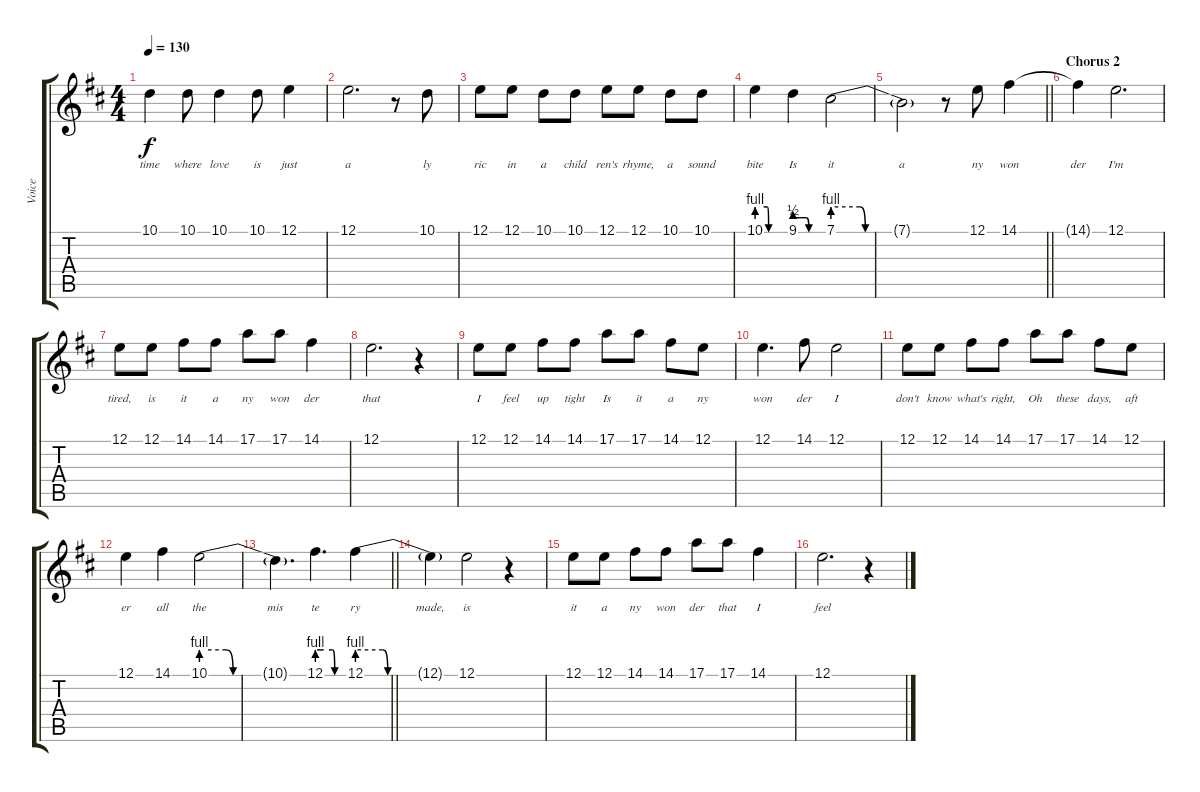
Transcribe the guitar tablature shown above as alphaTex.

\track ("Voice" "Voice") {instrument flute}
\staff {score tabs}
\tuning (E4 B3 G3 D3 A2 E2) {hide}
\ts (4 4)
\tempo 130
\clef g2
\ks d
10.1.4{lyrics (0 "time") lyrics (1 "") lyrics (2 "") lyrics (3 "") lyrics (4 "") dy f} 10.1.8{lyrics (0 "where") lyrics (1 "") lyrics (2 "") lyrics (3 "") lyrics (4 "")} 10.1.4{lyrics (0 "love") lyrics (1 "") lyrics (2 "") lyrics (3 "") lyrics (4 "")} 10.1.8{lyrics (0 "is") lyrics (1 "") lyrics (2 "") lyrics (3 "") lyrics (4 "")} 12.1.4{lyrics (0 "just") lyrics (1 "") lyrics (2 "") lyrics (3 "") lyrics (4 "")} |
12.1.2{d lyrics (0 "a") lyrics (1 "") lyrics (2 "") lyrics (3 "") lyrics (4 "")} r.8 10.1.8{lyrics (0 "ly") lyrics (1 "") lyrics (2 "") lyrics (3 "") lyrics (4 "")} |
12.1.8{lyrics (0 "ric") lyrics (1 "") lyrics (2 "") lyrics (3 "") lyrics (4 "")} 12.1.8{lyrics (0 "in") lyrics (1 "") lyrics (2 "") lyrics (3 "") lyrics (4 "")} 10.1.8{lyrics (0 "a") lyrics (1 "") lyrics (2 "") lyrics (3 "") lyrics (4 "")} 10.1.8{lyrics (0 "child") lyrics (1 "") lyrics (2 "") lyrics (3 "") lyrics (4 "")} 12.1.8{lyrics (0 "ren's") lyrics (1 "") lyrics (2 "") lyrics (3 "") lyrics (4 "")} 12.1.8{lyrics (0 "rhyme,") lyrics (1 "") lyrics (2 "") lyrics (3 "") lyrics (4 "")} 10.1.8{lyrics (0 "a") lyrics (1 "") lyrics (2 "") lyrics (3 "") lyrics (4 "")} 10.1.8{lyrics (0 "sound") lyrics (1 "") lyrics (2 "") lyrics (3 "") lyrics (4 "")} |
10.1{be (custom 0 4 22 4 25 0 60 0)}.4{lyrics (0 "bite") lyrics (1 "") lyrics (2 "") lyrics (3 "") lyrics (4 "")} 9.1{be (custom 0 2 15 2 25 2 30 0 60 0)}.4{lyrics (0 "Is") lyrics (1 "") lyrics (2 "") lyrics (3 "") lyrics (4 "")} 7.1{be (custom 0 4 15 4 18 0 60 0)}.2{lyrics (0 "it") lyrics (1 "") lyrics (2 "") lyrics (3 "") lyrics (4 "")} |
\barLineRight lightlight
7.1{t}.2{lyrics (0 "a") lyrics (1 "") lyrics (2 "") lyrics (3 "") lyrics (4 "")} r.8 12.1.8{lyrics (0 "ny") lyrics (1 "") lyrics (2 "") lyrics (3 "") lyrics (4 "")} 14.1.4{lyrics (0 "won") lyrics (1 "") lyrics (2 "") lyrics (3 "") lyrics (4 "")} |
\section ("" "Chorus 2")
14.1{t}.4{lyrics (0 "der") lyrics (1 "") lyrics (2 "") lyrics (3 "") lyrics (4 "")} 12.1.2{d lyrics (0 "I'm") lyrics (1 "") lyrics (2 "") lyrics (3 "") lyrics (4 "")} |
12.1.8{lyrics (0 "tired,") lyrics (1 "") lyrics (2 "") lyrics (3 "") lyrics (4 "")} 12.1.8{lyrics (0 "is") lyrics (1 "") lyrics (2 "") lyrics (3 "") lyrics (4 "")} 14.1.8{lyrics (0 "it") lyrics (1 "") lyrics (2 "") lyrics (3 "") lyrics (4 "")} 14.1.8{lyrics (0 "a") lyrics (1 "") lyrics (2 "") lyrics (3 "") lyrics (4 "")} 17.1.8{lyrics (0 "ny") lyrics (1 "") lyrics (2 "") lyrics (3 "") lyrics (4 "")} 17.1.8{lyrics (0 "won") lyrics (1 "") lyrics (2 "") lyrics (3 "") lyrics (4 "")} 14.1.4{lyrics (0 "der") lyrics (1 "") lyrics (2 "") lyrics (3 "") lyrics (4 "")} |
12.1.2{d lyrics (0 "that") lyrics (1 "") lyrics (2 "") lyrics (3 "") lyrics (4 "")} r.4 |
12.1.8{lyrics (0 "I") lyrics (1 "") lyrics (2 "") lyrics (3 "") lyrics (4 "")} 12.1.8{lyrics (0 "feel") lyrics (1 "") lyrics (2 "") lyrics (3 "") lyrics (4 "")} 14.1.8{lyrics (0 "up") lyrics (1 "") lyrics (2 "") lyrics (3 "") lyrics (4 "")} 14.1.8{lyrics (0 "tight") lyrics (1 "") lyrics (2 "") lyrics (3 "") lyrics (4 "")} 17.1.8{lyrics (0 "Is") lyrics (1 "") lyrics (2 "") lyrics (3 "") lyrics (4 "")} 17.1.8{lyrics (0 "it") lyrics (1 "") lyrics (2 "") lyrics (3 "") lyrics (4 "")} 14.1.8{lyrics (0 "a") lyrics (1 "") lyrics (2 "") lyrics (3 "") lyrics (4 "")} 12.1.8{lyrics (0 "ny") lyrics (1 "") lyrics (2 "") lyrics (3 "") lyrics (4 "")} |
12.1.4{d lyrics (0 "won") lyrics (1 "") lyrics (2 "") lyrics (3 "") lyrics (4 "")} 14.1.8{lyrics (0 "der") lyrics (1 "") lyrics (2 "") lyrics (3 "") lyrics (4 "")} 12.1.2{lyrics (0 "I") lyrics (1 "") lyrics (2 "") lyrics (3 "") lyrics (4 "")} |
12.1.8{lyrics (0 "don't") lyrics (1 "") lyrics (2 "") lyrics (3 "") lyrics (4 "")} 12.1.8{lyrics (0 "know") lyrics (1 "") lyrics (2 "") lyrics (3 "") lyrics (4 "")} 14.1.8{lyrics (0 "what's") lyrics (1 "") lyrics (2 "") lyrics (3 "") lyrics (4 "")} 14.1.8{lyrics (0 "right,") lyrics (1 "") lyrics (2 "") lyrics (3 "") lyrics (4 "")} 17.1.8{lyrics (0 "Oh") lyrics (1 "") lyrics (2 "") lyrics (3 "") lyrics (4 "")} 17.1.8{lyrics (0 "these") lyrics (1 "") lyrics (2 "") lyrics (3 "") lyrics (4 "")} 14.1.8{lyrics (0 "days,") lyrics (1 "") lyrics (2 "") lyrics (3 "") lyrics (4 "")} 12.1.8{lyrics (0 "aft") lyrics (1 "") lyrics (2 "") lyrics (3 "") lyrics (4 "")} |
12.1.4{lyrics (0 "er") lyrics (1 "") lyrics (2 "") lyrics (3 "") lyrics (4 "")} 14.1.4{lyrics (0 "all") lyrics (1 "") lyrics (2 "") lyrics (3 "") lyrics (4 "")} 10.1{be (custom 0 4 14 4 18 0 60 0)}.2{lyrics (0 "the") lyrics (1 "") lyrics (2 "") lyrics (3 "") lyrics (4 "")} |
\barLineRight lightlight
10.1{t}.4{d lyrics (0 "mis") lyrics (1 "") lyrics (2 "") lyrics (3 "") lyrics (4 "")} 12.1{be (custom 0 4 15 4 35 4 40 0 60 0)}.4{d lyrics (0 "te") lyrics (1 "") lyrics (2 "") lyrics (3 "") lyrics (4 "")} 12.1{be (custom 0 4 15 4 18 0 30 0 60 0)}.4{lyrics (0 "ry") lyrics (1 "") lyrics (2 "") lyrics (3 "") lyrics (4 "")} |
12.1{t}.4{lyrics (0 "made,") lyrics (1 "") lyrics (2 "") lyrics (3 "") lyrics (4 "")} 12.1.2{lyrics (0 "is") lyrics (1 "") lyrics (2 "") lyrics (3 "") lyrics (4 "")} r.4 |
12.1.8{lyrics (0 "it") lyrics (1 "") lyrics (2 "") lyrics (3 "") lyrics (4 "")} 12.1.8{lyrics (0 "a") lyrics (1 "") lyrics (2 "") lyrics (3 "") lyrics (4 "")} 14.1.8{lyrics (0 "ny") lyrics (1 "") lyrics (2 "") lyrics (3 "") lyrics (4 "")} 14.1.8{lyrics (0 "won") lyrics (1 "") lyrics (2 "") lyrics (3 "") lyrics (4 "")} 17.1.8{lyrics (0 "der") lyrics (1 "") lyrics (2 "") lyrics (3 "") lyrics (4 "")} 17.1.8{lyrics (0 "that") lyrics (1 "") lyrics (2 "") lyrics (3 "") lyrics (4 "")} 14.1.4{lyrics (0 "I") lyrics (1 "") lyrics (2 "") lyrics (3 "") lyrics (4 "")} |
12.1.2{d lyrics (0 "feel") lyrics (1 "") lyrics (2 "") lyrics (3 "") lyrics (4 "")} r.4
